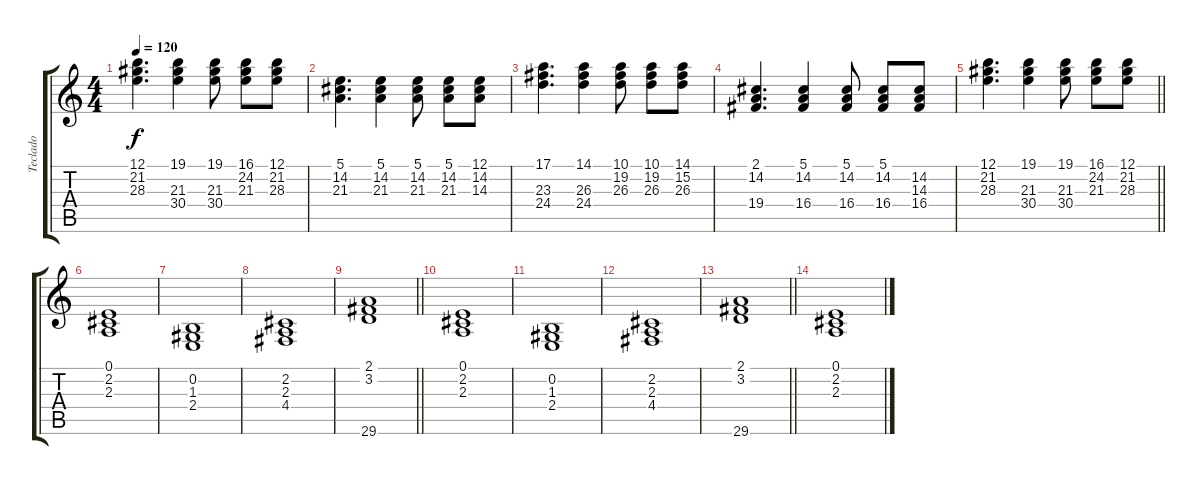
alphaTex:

\track ("Teclado" "Teclado") {instrument drawbarorgan}
\staff {score tabs}
\tuning (E4 B3 G3 D3 A2 E2) {hide}
\ts (4 4)
\tempo 120
\clef g2
\ks c
(12.1 21.2 28.3).4{d dy f} (19.1 21.3 30.4).4 (19.1 21.3 30.4).8 (16.1 24.2 21.3).8 (12.1 21.2 28.3).8 |
(5.1 14.2 21.3).4{d} (5.1 14.2 21.3).4 (5.1 14.2 21.3).8 (5.1 14.2 21.3).8 (12.1 14.2 14.3).8 |
(17.1 23.3 24.4).4{d} (14.1 26.3 24.4).4 (10.1 19.2 26.3).8 (10.1 19.2 26.3).8 (14.1 15.2 26.3).8 |
(2.1 14.2 19.4).4{d} (5.1 14.2 16.4).4 (5.1 14.2 16.4).8 (5.1 14.2 16.4).8 (14.2 14.3 16.4).8 |
\barLineRight lightlight
(12.1 21.2 28.3).4{d} (19.1 21.3 30.4).4 (19.1 21.3 30.4).8 (16.1 24.2 21.3).8 (12.1 21.2 28.3).8 |
\section ("" "")
(0.1 2.2 2.3).1 |
(0.2 1.3 2.4).1 |
(2.2 2.3 4.4).1 |
\barLineRight lightlight
(2.1 3.2 29.6).1 |
(0.1 2.2 2.3).1 |
(0.2 1.3 2.4).1 |
(2.2 2.3 4.4).1 |
\barLineRight lightlight
(2.1 3.2 29.6).1 |
(0.1 2.2 2.3).1
